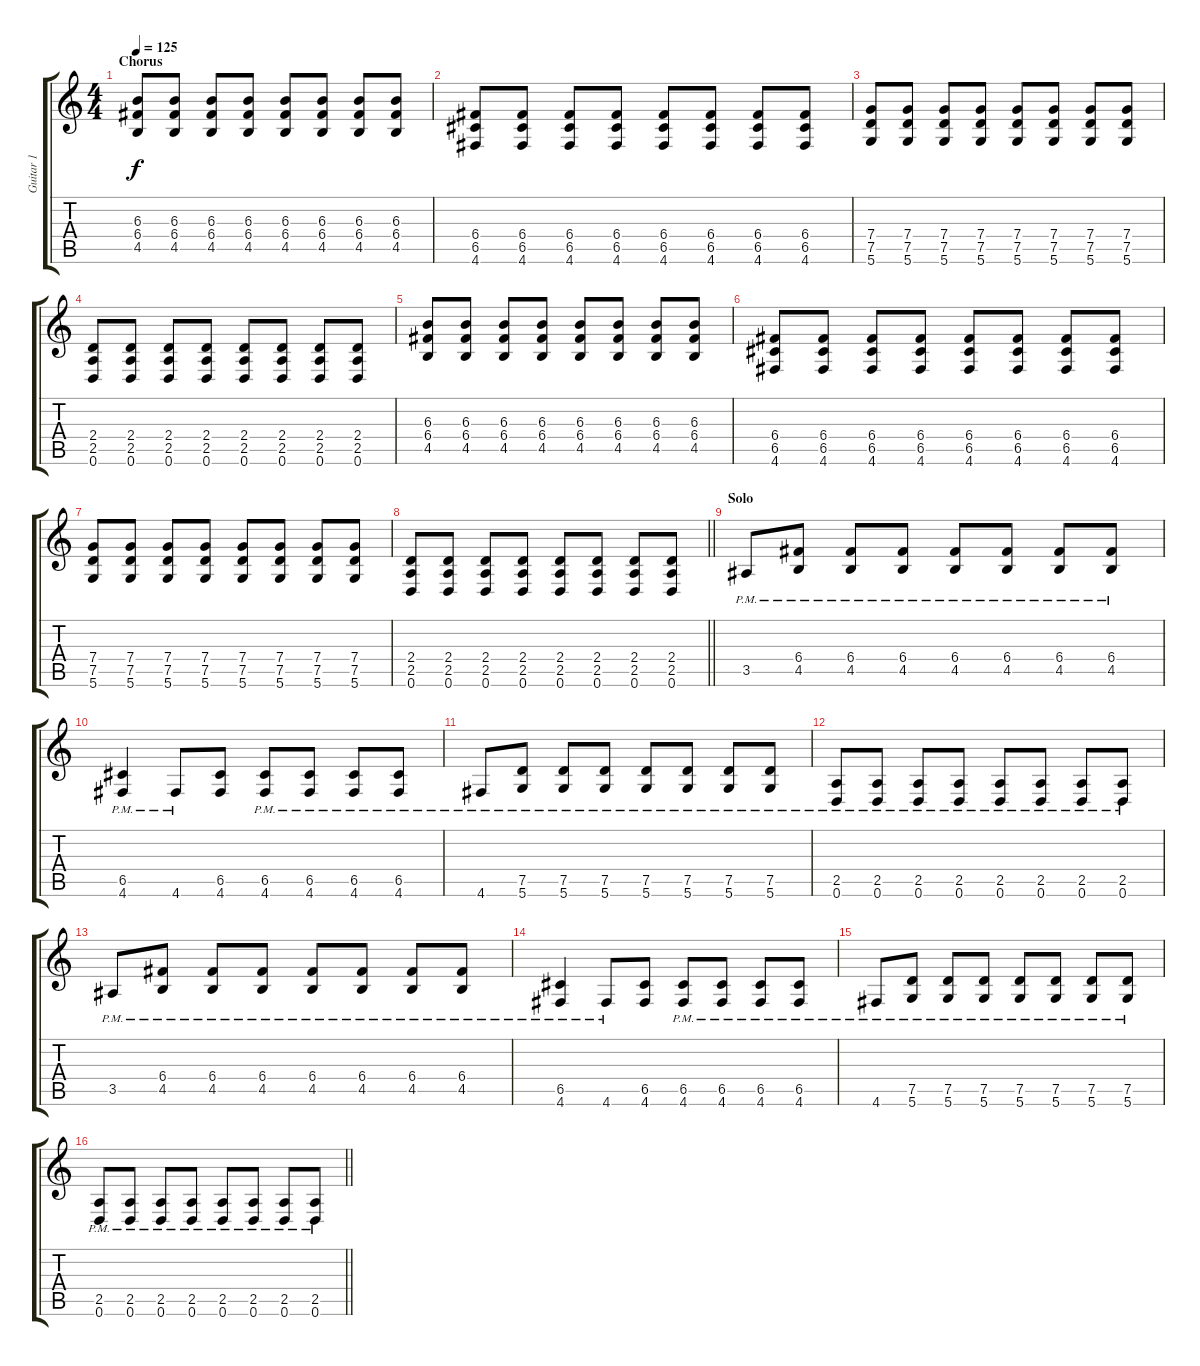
\track ("Guitar 1" "Guitar 1") {instrument acousticguitarsteel}
\staff {score tabs}
\tuning (D4 A3 F3 C3 G2 D2) {hide}
\ts (4 4)
\section ("" "Chorus ")
\tempo 125
\clef g2
\ks c
(6.3 6.4 4.5).8{dy f instrument overdrivenguitar} (6.3 6.4 4.5).8 (6.3 6.4 4.5).8 (6.3 6.4 4.5).8 (6.3 6.4 4.5).8 (6.3 6.4 4.5).8 (6.3 6.4 4.5).8 (6.3 6.4 4.5).8 |
(6.4 6.5 4.6).8 (6.4 6.5 4.6).8 (6.4 6.5 4.6).8 (6.4 6.5 4.6).8 (6.4 6.5 4.6).8 (6.4 6.5 4.6).8 (6.4 6.5 4.6).8 (6.4 6.5 4.6).8 |
(7.4 7.5 5.6).8 (7.4 7.5 5.6).8 (7.4 7.5 5.6).8 (7.4 7.5 5.6).8 (7.4 7.5 5.6).8 (7.4 7.5 5.6).8 (7.4 7.5 5.6).8 (7.4 7.5 5.6).8 |
(2.4 2.5 0.6).8 (2.4 2.5 0.6).8 (2.4 2.5 0.6).8 (2.4 2.5 0.6).8 (2.4 2.5 0.6).8 (2.4 2.5 0.6).8 (2.4 2.5 0.6).8 (2.4 2.5 0.6).8 |
(6.3 6.4 4.5).8 (6.3 6.4 4.5).8 (6.3 6.4 4.5).8 (6.3 6.4 4.5).8 (6.3 6.4 4.5).8 (6.3 6.4 4.5).8 (6.3 6.4 4.5).8 (6.3 6.4 4.5).8 |
(6.4 6.5 4.6).8 (6.4 6.5 4.6).8 (6.4 6.5 4.6).8 (6.4 6.5 4.6).8 (6.4 6.5 4.6).8 (6.4 6.5 4.6).8 (6.4 6.5 4.6).8 (6.4 6.5 4.6).8 |
(7.4 7.5 5.6).8 (7.4 7.5 5.6).8 (7.4 7.5 5.6).8 (7.4 7.5 5.6).8 (7.4 7.5 5.6).8 (7.4 7.5 5.6).8 (7.4 7.5 5.6).8 (7.4 7.5 5.6).8 |
\barLineRight lightlight
(2.4 2.5 0.6).8 (2.4 2.5 0.6).8 (2.4 2.5 0.6).8 (2.4 2.5 0.6).8 (2.4 2.5 0.6).8 (2.4 2.5 0.6).8 (2.4 2.5 0.6).8 (2.4 2.5 0.6).8 |
\section ("" "Solo")
3.5{pm}.8 (6.4{pm} 4.5{pm}).8 (6.4{pm} 4.5{pm}).8 (6.4{pm} 4.5{pm}).8 (6.4{pm} 4.5{pm}).8 (6.4{pm} 4.5{pm}).8 (6.4{pm} 4.5{pm}).8 (6.4{pm} 4.5{pm}).8 |
(6.5{pm} 4.6{pm}).4 4.6{pm}.8 (6.5 4.6).8 (6.5{pm} 4.6{pm}).8 (6.5{pm} 4.6{pm}).8 (6.5{pm} 4.6{pm}).8 (6.5{pm} 4.6{pm}).8 |
4.6{pm}.8 (7.5{pm} 5.6{pm}).8 (7.5{pm} 5.6{pm}).8 (7.5{pm} 5.6{pm}).8 (7.5{pm} 5.6{pm}).8 (7.5{pm} 5.6{pm}).8 (7.5{pm} 5.6{pm}).8 (7.5{pm} 5.6{pm}).8 |
(2.5{pm} 0.6{pm}).8 (2.5{pm} 0.6{pm}).8 (2.5{pm} 0.6{pm}).8 (2.5{pm} 0.6{pm}).8 (2.5{pm} 0.6{pm}).8 (2.5{pm} 0.6{pm}).8 (2.5{pm} 0.6{pm}).8 (2.5{pm} 0.6{pm}).8 |
3.5{pm}.8 (6.4{pm} 4.5{pm}).8 (6.4{pm} 4.5{pm}).8 (6.4{pm} 4.5{pm}).8 (6.4{pm} 4.5{pm}).8 (6.4{pm} 4.5{pm}).8 (6.4{pm} 4.5{pm}).8 (6.4{pm} 4.5{pm}).8 |
(6.5{pm} 4.6{pm}).4 4.6{pm}.8 (6.5 4.6).8 (6.5{pm} 4.6{pm}).8 (6.5{pm} 4.6{pm}).8 (6.5{pm} 4.6{pm}).8 (6.5{pm} 4.6{pm}).8 |
4.6{pm}.8 (7.5{pm} 5.6{pm}).8 (7.5{pm} 5.6{pm}).8 (7.5{pm} 5.6{pm}).8 (7.5{pm} 5.6{pm}).8 (7.5{pm} 5.6{pm}).8 (7.5{pm} 5.6{pm}).8 (7.5{pm} 5.6{pm}).8 |
\barLineRight lightlight
(2.5{pm} 0.6{pm}).8 (2.5{pm} 0.6{pm}).8 (2.5{pm} 0.6{pm}).8 (2.5{pm} 0.6{pm}).8 (2.5{pm} 0.6{pm}).8 (2.5{pm} 0.6{pm}).8 (2.5{pm} 0.6{pm}).8 (2.5{pm} 0.6{pm}).8
